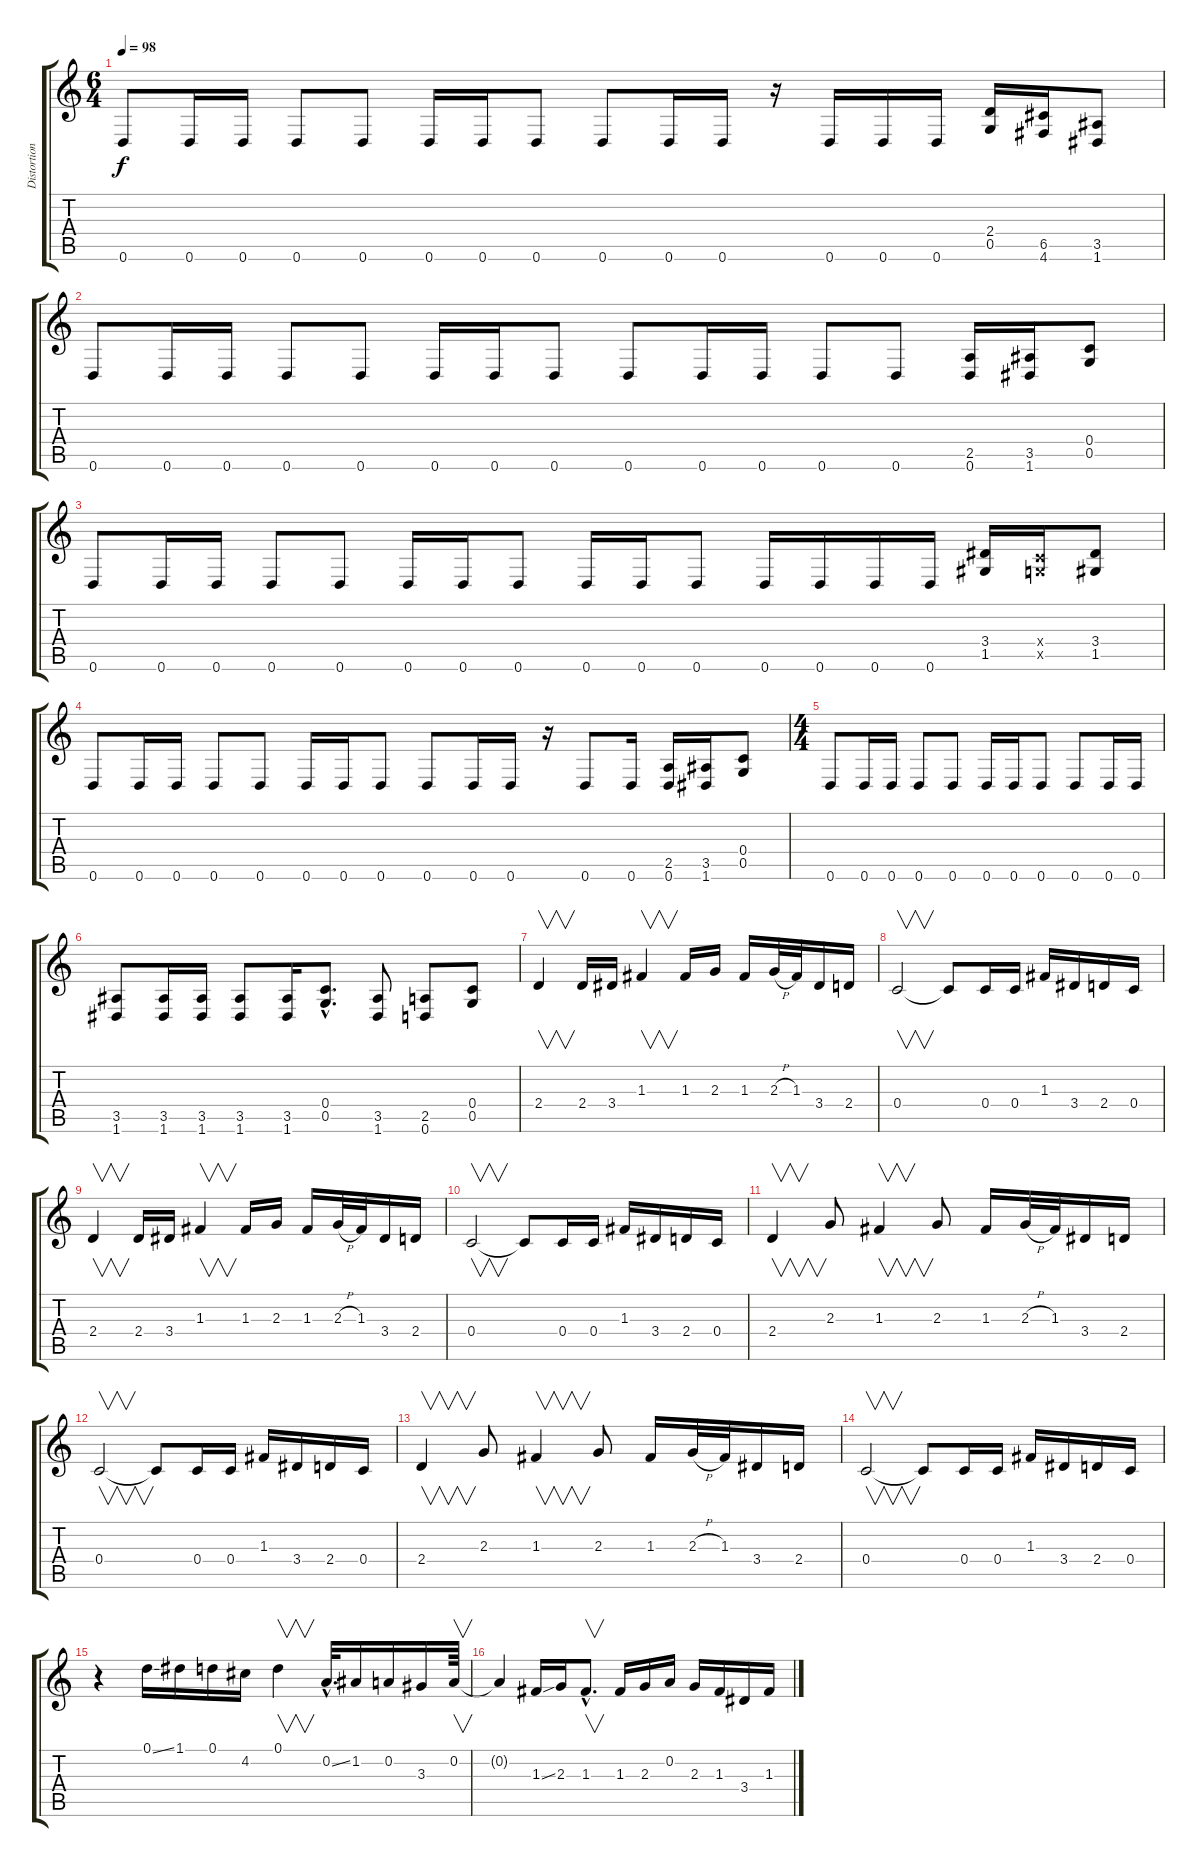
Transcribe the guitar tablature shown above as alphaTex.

\track ("Distortion Guitar 2" "Distortion") {instrument distortionguitar}
\staff {score tabs}
\tuning (D4 A3 F3 C3 G2 D2) {hide}
\ts (6 4)
\tempo 98
\clef g2
\ks c
0.6.8{dy f} 0.6.16 0.6.16 0.6.8 0.6.8 0.6.16 0.6.16 0.6.8 0.6.8 0.6.16 0.6.16 r.16 0.6.16 0.6.16 0.6.16 (2.4 0.5).16 (6.5 4.6).16 (3.5 1.6).8 |
0.6.8 0.6.16 0.6.16 0.6.8 0.6.8 0.6.16 0.6.16 0.6.8 0.6.8 0.6.16 0.6.16 0.6.8 0.6.8 (2.5 0.6).16 (3.5 1.6).16 (0.4 0.5).8 |
0.6.8 0.6.16 0.6.16 0.6.8 0.6.8 0.6.16 0.6.16 0.6.8 0.6.16 0.6.16 0.6.8 0.6.16 0.6.16 0.6.16 0.6.16 (3.4 1.5).16 (0.4{x} 0.5{x}).16 (3.4 1.5).8 |
0.6.8 0.6.16 0.6.16 0.6.8 0.6.8 0.6.16 0.6.16 0.6.8 0.6.8 0.6.16 0.6.16 r.16 0.6.8 0.6.16 (2.5 0.6).16 (3.5 1.6).16 (0.4 0.5).8 |
\ts (4 4)
0.6.8 0.6.16 0.6.16 0.6.8 0.6.8 0.6.16 0.6.16 0.6.8 0.6.8 0.6.16 0.6.16 |
(3.5 1.6).8 (3.5 1.6).16 (3.5 1.6).16 (3.5 1.6).8 (3.5 1.6).16 (0.4{hac} 0.5{hac}).8{d} (3.5 1.6).8 (2.5 0.6).8 (0.4 0.5).8 |
2.4.4{v volume 16} 2.4.16 3.4.16 1.3.4{v} 1.3.16 2.3.16 1.3.16 2.3{h}.32 1.3.32 3.4.16 2.4.16 |
0.4.2{v} 0.4{t}.8 0.4.16 0.4.16 1.3.16 3.4.16 2.4.16 0.4.16 |
2.4.4{v instrument guitarharmonics} 2.4.16{instrument distortionguitar} 3.4.16 1.3.4{v} 1.3.16 2.3.16 1.3.16 2.3{h}.32 1.3.32 3.4.16 2.4.16 |
0.4.2{v} 0.4{t}.8 0.4.16 0.4.16 1.3.16 3.4.16 2.4.16 0.4.16 |
2.4.4{v} 2.3.8 1.3.4{v instrument guitarharmonics} 2.3.8{instrument distortionguitar} 1.3.16 2.3{h}.32 1.3.32 3.4.16 2.4.16 |
0.4.2{v} 0.4{t}.8 0.4.16 0.4.16 1.3.16 3.4.16 2.4.16 0.4.16 |
2.4.4{v} 2.3.8 1.3.4{v instrument guitarharmonics} 2.3.8{instrument distortionguitar} 1.3.16 2.3{h}.32 1.3.32 3.4.16 2.4.16 |
0.4.2{v} 0.4{t}.8 0.4.16 0.4.16 1.3.16 3.4.16 2.4.16 0.4.16{instrument guitarharmonics} |
r.4 0.1{ss}.16{volume 16 instrument overdrivenguitar} 1.1.16 0.1.16 4.2.16 0.1.4{v} 0.2{ss hac}.32{d} 1.2.16 0.2.16 3.3.16 0.2.64{v} |
0.2{t}.4 1.3{ss}.16 2.3.16 1.3{hac}.8{v d} 1.3.16 2.3.16 0.2.16 2.3.16 1.3.16 3.4.16 1.3.16
